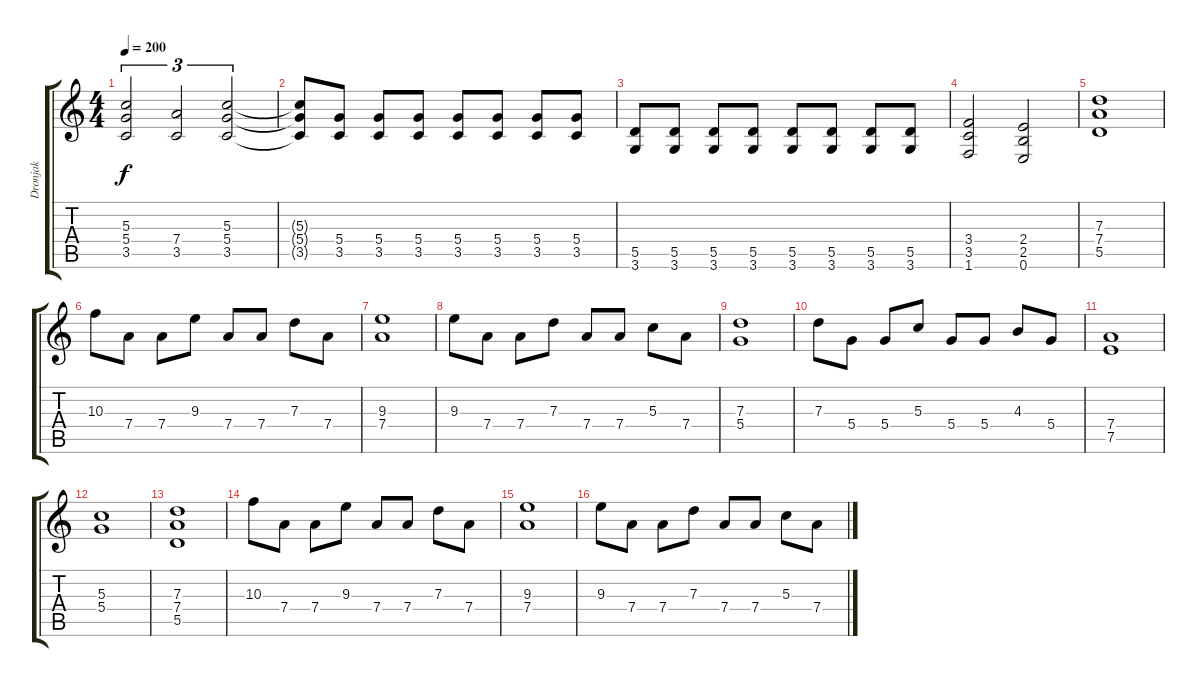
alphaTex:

\track ("Dronjak" "Dronjak") {instrument distortionguitar}
\staff {score tabs}
\tuning (E4 B3 G3 D3 A2 E2) {hide}
\ts (4 4)
\tempo 200
\clef g2
\ks c
(5.3 5.4 3.5).2{tu (3 2) dy f} (7.4 3.5).2{tu (3 2)} (5.3 5.4 3.5).2{tu (3 2)} |
(5.3{t} 5.4{t} 3.5{t}).8 (5.4 3.5).8 (5.4 3.5).8 (5.4 3.5).8 (5.4 3.5).8 (5.4 3.5).8 (5.4 3.5).8 (5.4 3.5).8 |
(5.5 3.6).8 (5.5 3.6).8 (5.5 3.6).8 (5.5 3.6).8 (5.5 3.6).8 (5.5 3.6).8 (5.5 3.6).8 (5.5 3.6).8 |
(3.4 3.5 1.6).2 (2.4 2.5 0.6).2 |
(7.3 7.4 5.5).1{volume 16} |
10.3.8 7.4.8 7.4.8 9.3.8 7.4.8 7.4.8 7.3.8 7.4.8 |
(9.3 7.4).1 |
9.3.8 7.4.8 7.4.8 7.3.8 7.4.8 7.4.8 5.3.8 7.4.8 |
(7.3 5.4).1 |
7.3.8 5.4.8 5.4.8 5.3.8 5.4.8 5.4.8 4.3.8 5.4.8 |
(7.4 7.5).1 |
(5.3 5.4).1 |
(7.3 7.4 5.5).1 |
10.3.8 7.4.8 7.4.8 9.3.8 7.4.8 7.4.8 7.3.8 7.4.8 |
(9.3 7.4).1 |
9.3.8 7.4.8 7.4.8 7.3.8 7.4.8 7.4.8 5.3.8 7.4.8
